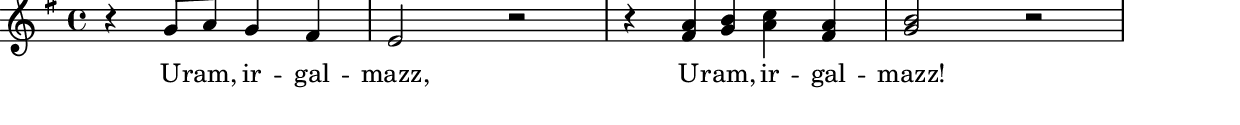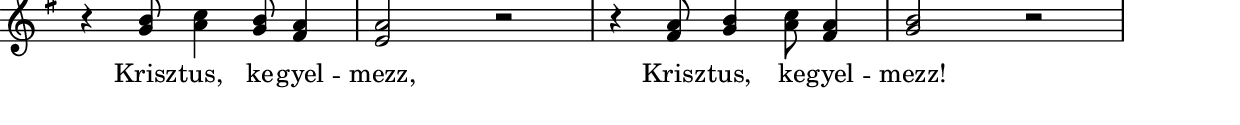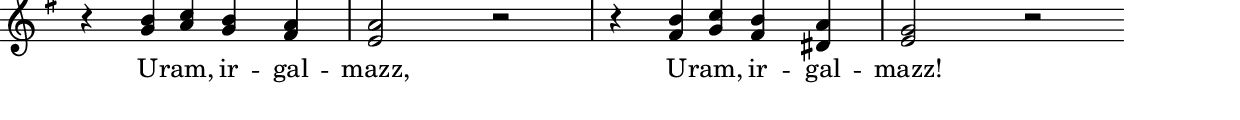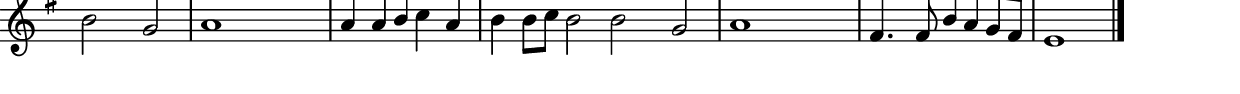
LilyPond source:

% MusicXML to Lilypond converter by Kovi

szovegAAA = \lyricmode {  "U" -- "ram," "ir" -- "gal" -- "mazz," "U" -- "ram," "ir" -- "gal" -- "mazz!" "Krisz" -- "tus," "ke" -- "gyel" -- "mezz," "Krisz" -- "tus," "ke" -- "gyel" -- "mezz!" "U" -- "ram," "ir" -- "gal" -- "mazz," "U" -- "ram," "ir" -- "gal" -- "mazz!"  \skip 4  \skip 4  \skip 4  \skip 4  \skip 4  \skip 4  \skip 4  \skip 4  \skip 4  \skip 4  \skip 4  \skip 4  \skip 4  \skip 4  \skip 4  \skip 4  \skip 4  \skip 4  \skip 4  \skip 4  \skip 4  }

% Analyzing...
% 1 parts
% 1 Staff
% forceBassClefActive = 
melody = {
% 89 notes in the part
% 1 voices

\new Staff
\new Voice {
% 89 notes
% 20 mesaures

% Measure 1
\clef "treble"
\key g \major
\time 4/4 
r4 g'8 a'8 g'4 fis'4 
% Measure 2
e'2 r2 
% Measure 3
r4 <fis' a' >8 <g' b' >8 <a' c'' >4 <fis' a' >4 
% Measure 4
<g' b' >2 r2 
% Measure 5
\break
r4 <g' b' >8 <a' c'' >4 <g' b' >8 <fis' a' >4 
% Measure 6
<e' a' >2 r2 
% Measure 7
r4 <fis' a' >8 <g' b' >4 <a' c'' >8 <fis' a' >4 
% Measure 8
<g' b' >2 r2 
% Measure 9
\break
r4 <g' b' >8 <a' c'' >8 <g' b' >4 <fis' a' >4 
% Measure 10
<e' a' >2 r2 
% Measure 11
r4 <fis' b' >8 <g' c'' >8 <fis' b' >4 <dis' a' >4 
% Measure 12
<e' g' >2 r2 \bar "|." 
% Measure 13
\bar "|:" \break
b'2 ^"Szóló"g'2 
% Measure 14
a'1 
% Measure 15
a'4 a'8 b'8 c''4 a'4 
% Measure 16
b'4 b'8 c''8 b'2 \bar ":|" 
% Measure 17
b'2 g'2 
% Measure 18
a'1 
% Measure 19
fis'4. fis'8 b'8 a'8 g'8 fis'8 
% Measure 20
e'1 \bar "|." 
} % voice
\addlyrics { \szovegAAA }

} % melody


harmonies = \chordmode {
% 20 chords
\germanChords
e4:m s4 s4 s4 a4:m s4 s4 s4 d4 s4 s4 s4 g4 s4 s4 s4 e4:m s4 s4 s4 a4:m s4 s4 s4 d4 s4 s4 s4 g4 s4 s4 s4 e4:m s4 s4 s4 a4:m s4 s4 s4 b4:m s4 s4 s4 e4:m s4 s4 s4 e4:m s4 s4 s4 a4:m s4 s4 s4 d4 s4 s4 s4 g4 s4 s4 s4 e4:m s4 s4 s4 a4:m s4 s4 s4 b4:m s4 s4 s4 e4:m
}

\include "../../definitions.ly"
